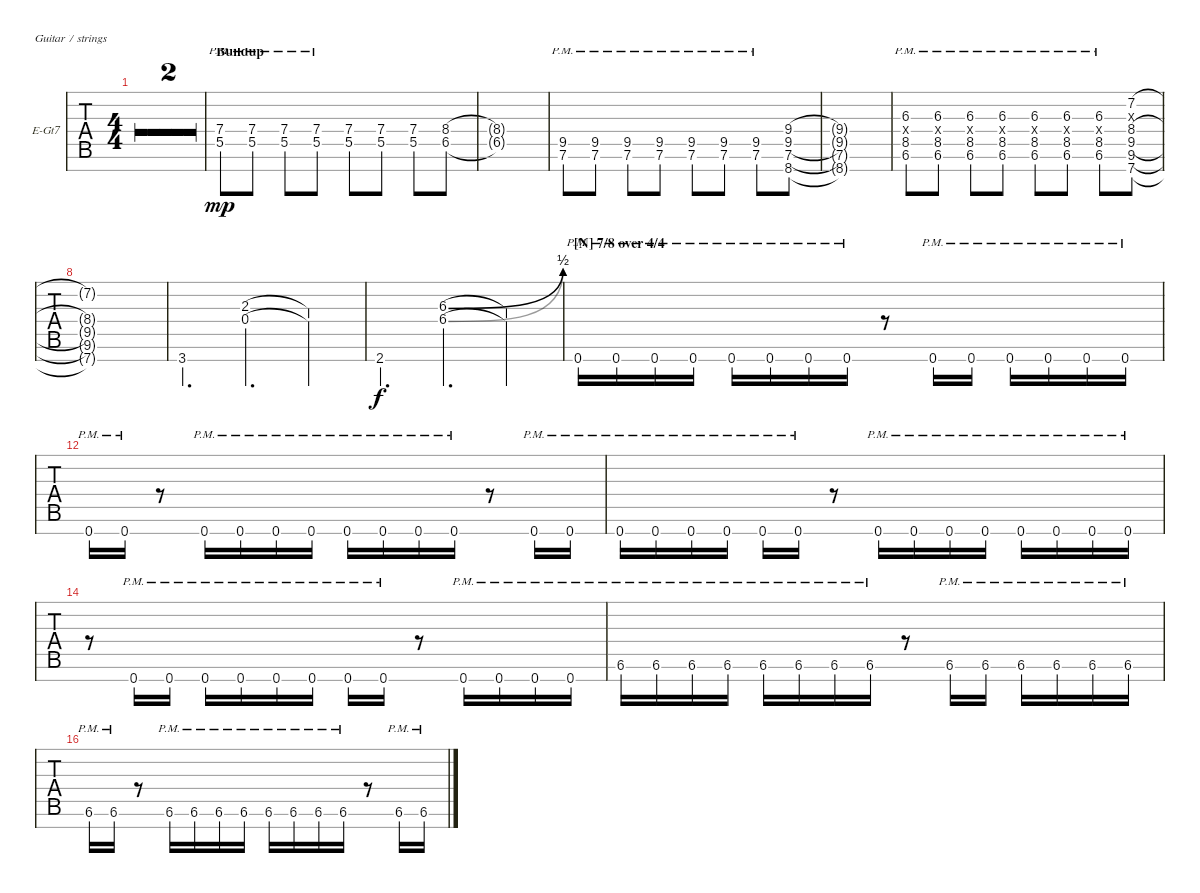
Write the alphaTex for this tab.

\defaultSystemsLayout 4
\bracketExtendMode groupsimilarinstruments
\firstSystemTrackNameOrientation horizontal
\otherSystemsTrackNameOrientation horizontal
\defaultBarNumberDisplay FirstOfSystem
\track ("Rhythm Left" "E-Gt7") {multiBarRest instrument distortionguitar}
\staff {tabs}
\tuning (E4 B3 G3 D3 A2 E2 B1)
\ts (4 4)
\tempo 136
\clef g2
\ks c
r.1{dy f} |
r.1 |
\section ("" "Buildup")
(5.5{pm} 7.4{pm}).8{dy mp} (5.5{pm} 7.4{pm}).8 (5.5{pm} 7.4{pm}).8 (5.5{pm} 7.4{pm}).8 (5.5 7.4).8 (5.5 7.4).8 (5.5 7.4).8 (8.4 6.5).8 |
(6.5{t} 8.4{t}).1 |
(7.6{pm} 9.5{pm}).8 (7.6{pm} 9.5{pm}).8 (7.6{pm} 9.5{pm}).8 (7.6{pm} 9.5{pm}).8 (7.6{pm} 9.5{pm}).8 (7.6{pm} 9.5{pm}).8 (7.6{pm} 9.5{pm}).8 (8.7 7.6 9.5 9.4).8 |
(9.4{t} 9.5{t} 7.6{t} 8.7{t}).1 |
(6.6{pm} 8.5{pm} 6.3{pm} 0.4{pm x}).8 (6.6{pm} 8.5{pm} 6.3{pm} 0.4{pm x}).8 (6.6{pm} 8.5{pm} 6.3{pm} 0.4{pm x}).8 (6.6{pm} 8.5{pm} 6.3{pm} 0.4{pm x}).8 (6.6{pm} 8.5{pm} 6.3{pm} 0.4{pm x}).8 (6.6{pm} 8.5{pm} 6.3{pm} 0.4{pm x}).8 (6.6{pm} 8.5{pm} 6.3{pm} 0.4{pm x}).8 (7.7 9.5 7.2 9.6 8.4 0.3{x}).8 |
(8.4{t} 9.5{t} 9.6{t} 7.7{t} 7.2{t}).1 |
3.7.4{d} (0.4 2.3).4{d} (0.4{t} 2.3{t}).4 |
2.7.4{d dy f} (6.4{be (bend 36.6 0 46.8 2)} 6.3{be (bend 37.199999999999996 0 45.6 2)}).4{d} (6.4{t} 6.3{t}).4 |
\section ("N" "7/8 over 4/4")
0.7{pm}.16 0.7{pm}.16 0.7{pm}.16 0.7{pm}.16 0.7{pm}.16 0.7{pm}.16 0.7{pm}.16 0.7{pm}.16 r.8 0.7{pm}.16 0.7{pm}.16 0.7{pm}.16 0.7{pm}.16 0.7{pm}.16 0.7{pm}.16 |
0.7{pm}.16 0.7{pm}.16 r.8 0.7{pm}.16 0.7{pm}.16 0.7{pm}.16 0.7{pm}.16 0.7{pm}.16 0.7{pm}.16 0.7{pm}.16 0.7{pm}.16 r.8 0.7{pm}.16 0.7{pm}.16 |
0.7{pm}.16 0.7{pm}.16 0.7{pm}.16 0.7{pm}.16 0.7{pm}.16 0.7{pm}.16 r.8 0.7{pm}.16 0.7{pm}.16 0.7{pm}.16 0.7{pm}.16 0.7{pm}.16 0.7{pm}.16 0.7{pm}.16 0.7{pm}.16 |
r.8 0.7{pm}.16 0.7{pm}.16 0.7{pm}.16 0.7{pm}.16 0.7{pm}.16 0.7{pm}.16 0.7{pm}.16 0.7{pm}.16 r.8 0.7{pm}.16 0.7{pm}.16 0.7{pm}.16 0.7{pm}.16 |
6.6{pm}.16 6.6{pm}.16 6.6{pm}.16 6.6{pm}.16 6.6{pm}.16 6.6{pm}.16 6.6{pm}.16 6.6{pm}.16 r.8 6.6{pm}.16 6.6{pm}.16 6.6{pm}.16 6.6{pm}.16 6.6{pm}.16 6.6{pm}.16 |
6.6{pm}.16 6.6{pm}.16 r.8 6.6{pm}.16 6.6{pm}.16 6.6{pm}.16 6.6{pm}.16 6.6{pm}.16 6.6{pm}.16 6.6{pm}.16 6.6{pm}.16 r.8 6.6{pm}.16 6.6{pm}.16
